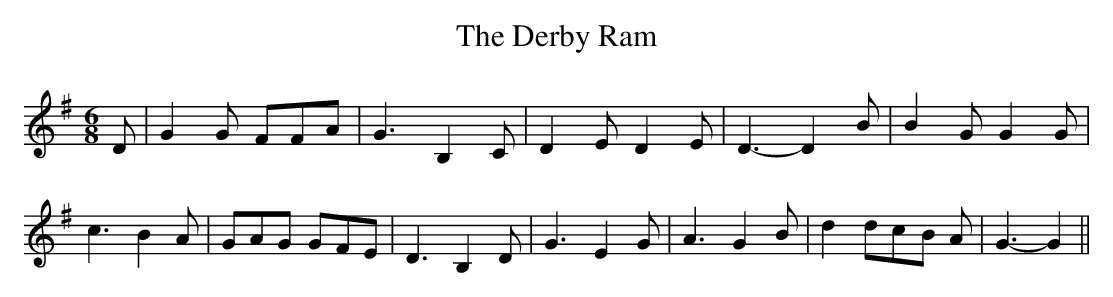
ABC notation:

X:1
T:The Derby Ram
M:6/8
L:1/8
K:G
 D| G2 G FFA| G3 B,2 C| D2 E D2 E| D3- D2 B| B2 G G2 G| c3 B2 A| GAG GFE|\
 D3 B,2 D| G3 E2 G| A3 G2 B| d2 dc-B A| G3- G2||
